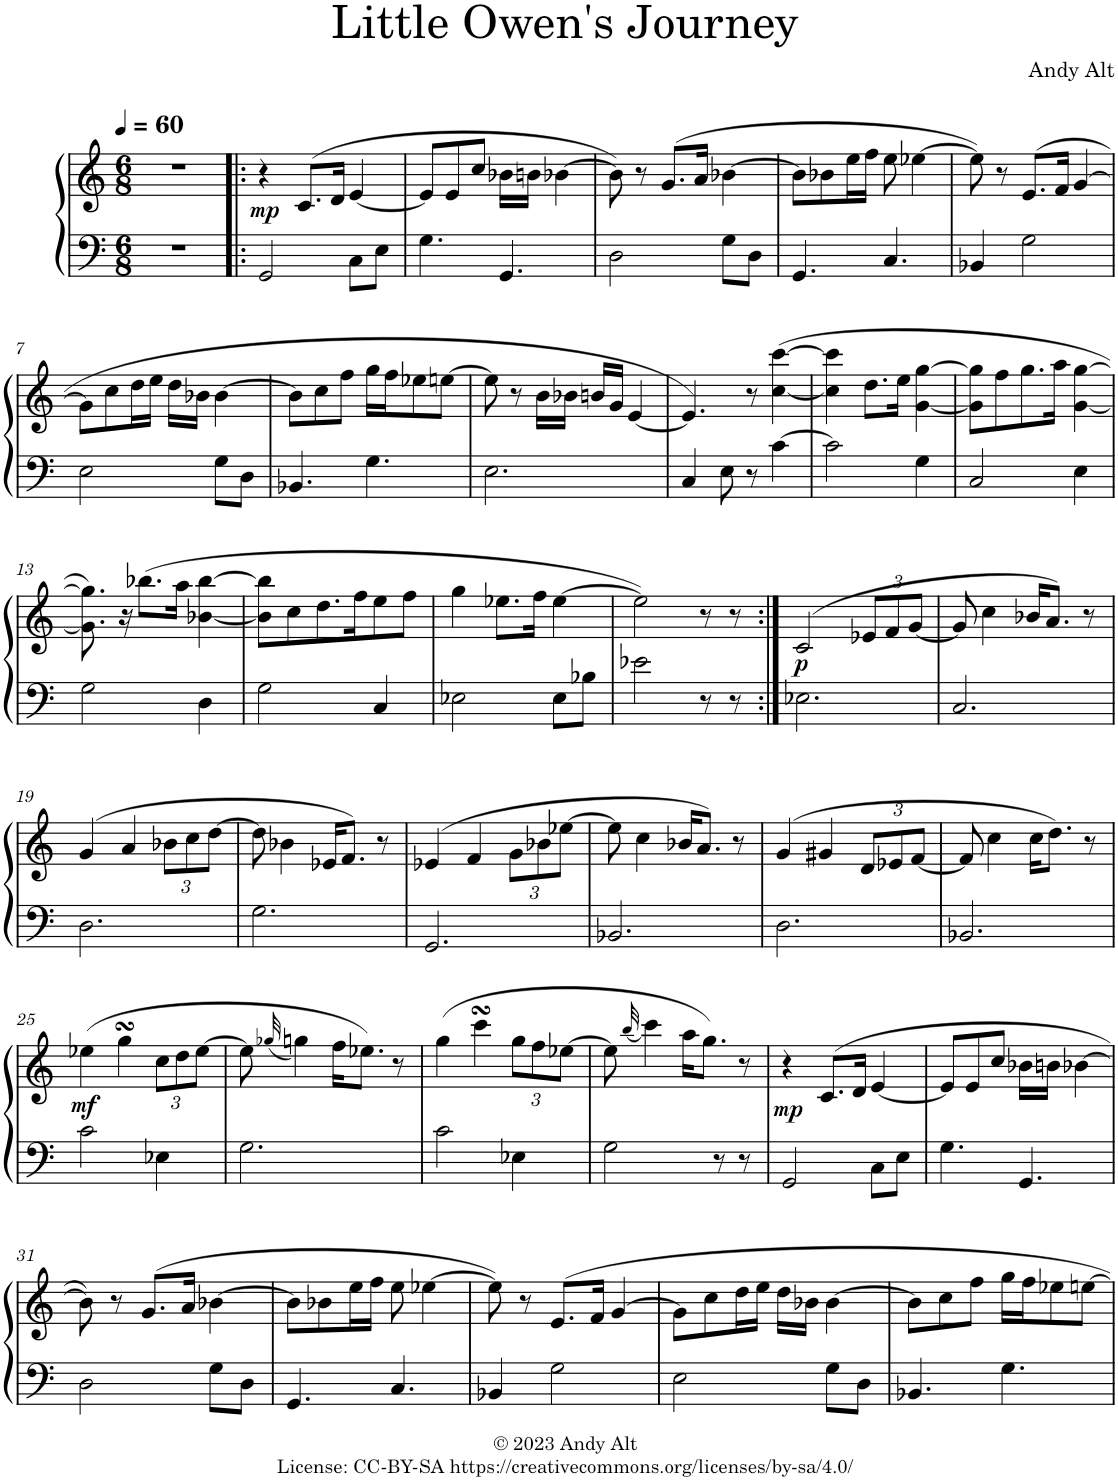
**kern	**kern	**dynam
*part1	*part1	*part1
*staff2	*staff1	*staff1/2
*I"Piano	*	*
*I'Pno.	*	*
*clefF4	*clefG2	*
*k[]	*k[]	*
*M6/8	*M6/8	*
*MM60	*MM60	*
=1	=1	=1
2.r	2.r	.
=2!|:	=2!|:	=2!|:
!	!	!LO:DY:b
2GG/	4r	mp
.	(8.c/L	.
.	16d/Jk	.
8C\L	[4e/	.
8E\J	.	.
=3	=3	=3
4.G\	8e/L]	.
.	8e/	.
.	8cc/J	.
4.GG/	16b-X\LL	.
.	16bn\JJ	.
.	[4b-X\	.
=4	=4	=4
2D\	8b-\])	.
.	8r	.
.	(8.g/L	.
.	16a/Jk	.
8G\L	[4b-X\	.
8D\J	.	.
=5	=5	=5
4.GG/	8b-\L]	.
.	8b-X\	.
.	16ee\L	.
.	16ff\JJ	.
4.C/	8ee\	.
.	[4ee-X\	.
=6	=6	=6
4BB-X/	8ee-\])	.
.	8r	.
2G\	(8.e/L	.
.	16f/Jk	.
.	[4g/	.
!!LO:LB:g=z
=7	=7	=7
2E\	8g\L]	.
.	8cc\	.
.	16dd\L	.
.	16ee\JJ	.
.	16dd\LL	.
.	16b-X\JJ	.
8G\L	[4b-\	.
8D\J	.	.
=8	=8	=8
4.BB-X/	8b-\L]	.
.	8cc\	.
.	8ff\J	.
4.G\	16gg\LL	.
.	16ff\J	.
.	8ee-X\	.
.	[8een\J	.
=9	=9	=9
2.E\	8ee\]	.
.	8r	.
.	16b\LL	.
.	16b-X\JJ	.
.	16bn/LL)	.
.	16g/JJ	.
.	[4e/	.
=10	=10	=10
4C/	4.e/]	.
8E\	.	.
8r	8r	.
[4c\	([4cc\ [4ccc\	.
=11	=11	=11
2c\]	4cc\] 4ccc\]	.
.	8.dd\L	.
.	16ee\Jk	.
4G\	[4g\ [4gg\	.
=12	=12	=12
2C/	8g\] 8gg\]L	.
.	8ff\	.
.	8.gg\	.
.	16aa\Jk	.
4E\	[4g\ [4gg\	.
!!LO:LB:g=z
=13	=13	=13
2G\	8.g\] 8.gg\])	.
.	16r	.
.	(8.bb-X\L	.
.	16aa\Jk	.
4D\	[4b-X\ [4bb-\	.
=14	=14	=14
2G\	8b-\] 8bb-\]L	.
.	8cc\	.
.	8.dd\	.
.	16ff\K	.
4C/	8ee\	.
.	8ff\J	.
=15	=15	=15
2E-X\	4gg\	.
.	8.ee-X\L	.
.	16ff\Jk	.
8E-\L	[4ee-\	.
8B-X\J	.	.
=16	=16	=16
2e-X\	2ee-\])	.
8r	8r	.
8r	8r	.
=17:|!	=17:|!	=17:|!
!	!	!LO:DY:b
2.E-X\	(2c/	p
*	*Xbrackettup	*
.	12e-X/L	.
.	12f/	.
.	[12g/J	.
=18	=18	=18
2.C/	8g/]	.
.	4cc\	.
.	16b-X/KL	.
.	8.a/J)	.
.	8r	.
!!LO:LB:g=z
=19	=19	=19
2.D\	(4g/	.
.	4a/	.
.	12b-X\L	.
.	12cc\	.
.	[12dd\J	.
=20	=20	=20
2.G\	8dd\]	.
.	4b-X\	.
.	16e-X/KL	.
.	8.f/J)	.
.	8r	.
=21	=21	=21
2.GG/	(4e-X/	.
.	4f/	.
.	12g\L	.
.	12b-X\	.
.	[12ee-X\J	.
=22	=22	=22
2.BB-X/	8ee-\]	.
.	4cc\	.
.	16b-X/KL	.
.	8.a/J)	.
.	8r	.
=23	=23	=23
2.D\	(4g/	.
.	4g#X/	.
.	12d/L	.
.	12e-X/	.
.	[12f/J	.
=24	=24	=24
2.BB-X/	8f/]	.
.	4cc\	.
.	16cc\KL	.
.	8.dd\J)	.
.	8r	.
!!LO:LB:g=z
=25	=25	=25
!	!	!LO:DY:b
2c\	(4ee-X\	mf
.	4ggsSSS\	.
4E-X\	12cc\L	.
.	12dd\	.
.	[12ee-\J	.
=26	=26	=26
2.G\	8ee-\]	.
.	(32qgg-X/	.
.	4ggn\)	.
.	16ff\KL	.
.	8.ee-X\J)	.
.	8r	.
=27	=27	=27
2c\	(4gg\	.
.	4cccsSSs\	.
4E-X\	12gg\L	.
.	12ff\	.
.	[12ee-X\J	.
=28	=28	=28
2G\	8ee-\]	.
.	(32qbb/	.
.	4ccc\)	.
.	16aa\KL	.
.	8.gg\J)	.
8r	.	.
8r	8r	.
=29	=29	=29
!	!	!LO:DY:b
2GG/	4r	mp
.	(8.c/L	.
.	16d/Jk	.
8C\L	[4e/	.
8E\J	.	.
=30	=30	=30
4.G\	8e/L]	.
.	8e/	.
.	8cc/J	.
4.GG/	16b-X\LL	.
.	16bn\JJ	.
.	[4b-X\	.
!!LO:LB:g=z
=31	=31	=31
2D\	8b-\])	.
.	8r	.
.	(8.g/L	.
.	16a/Jk	.
8G\L	[4b-X\	.
8D\J	.	.
=32	=32	=32
4.GG/	8b-\L]	.
.	8b-X\	.
.	16ee\L	.
.	16ff\JJ	.
4.C/	8ee\	.
.	[4ee-X\	.
=33	=33	=33
4BB-X/	8ee-\])	.
.	8r	.
2G\	8.e/L	.
.	16f/Jk	.
.	[4g/	.
=34	=34	=34
2E\	8g\L]	.
.	8cc\	.
.	16dd\L	.
.	16ee\JJ	.
.	16dd\LL	.
.	16b-X\JJ	.
8G\L	[4b-\	.
8D\J	.	.
=35	=35	=35
4.BB-X/	8b-\L]	.
.	8cc\	.
.	8ff\J	.
4.G\	16gg\LL	.
.	16ff\J	.
.	8ee-X\	.
.	[8een\J	.
=	=	=
*-	*-	*-
